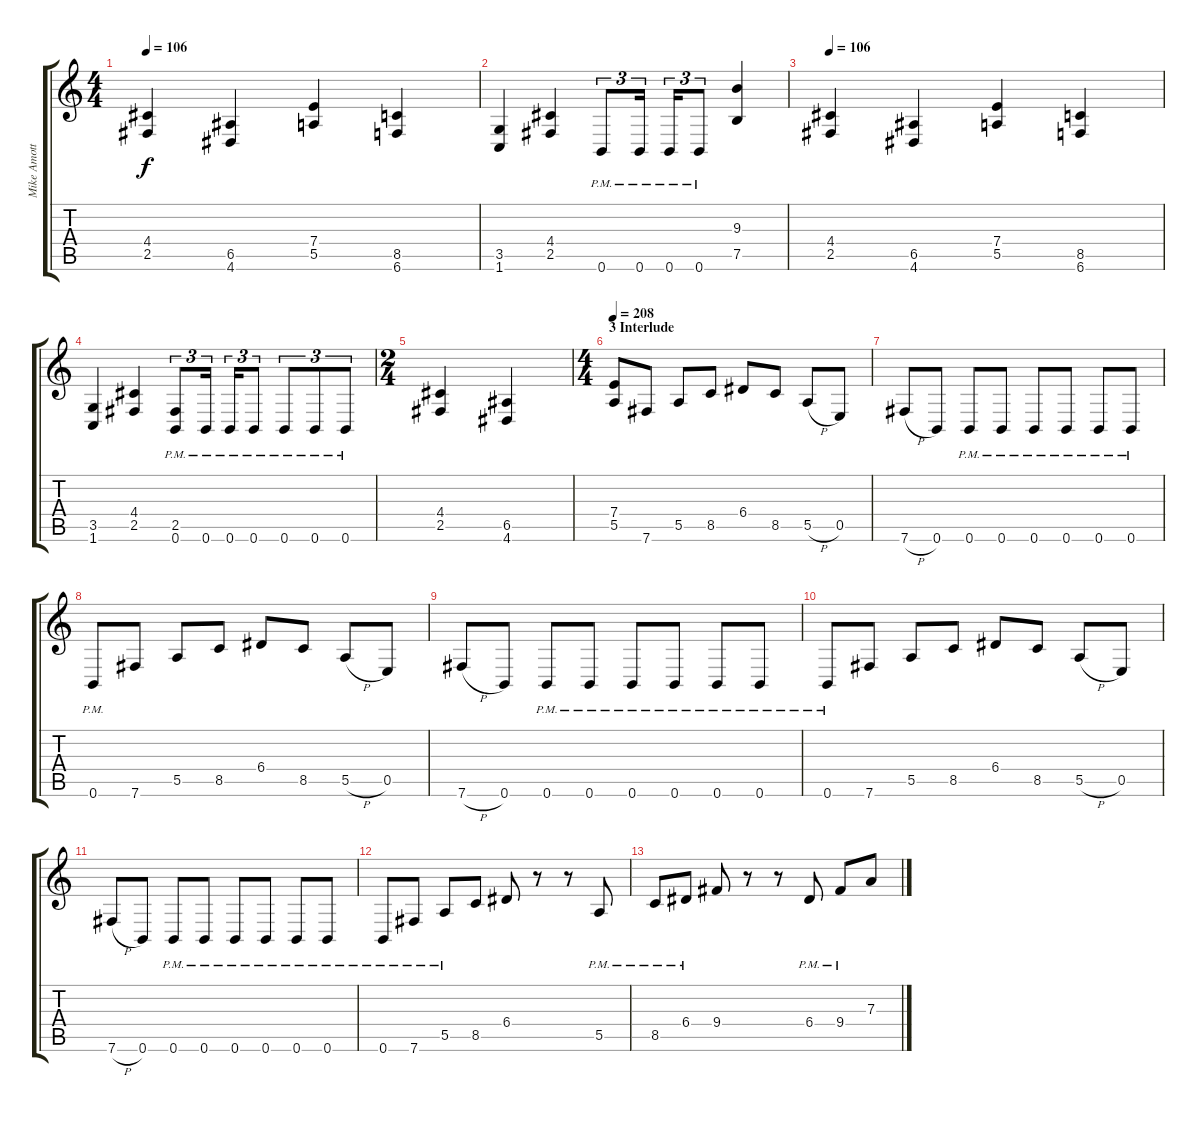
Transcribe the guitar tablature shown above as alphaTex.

\track ("Mike Amott" "Mike Amott") {instrument overdrivenguitar}
\staff {score tabs}
\tuning (B3 Gb3 D3 A2 E2 B1) {hide}
\ts (4 4)
\tempo 106
\clef g2
\ks c
(4.4 2.5).4{dy f} (6.5 4.6).4 (7.4 5.5).4 (8.5 6.6).4 |
(3.5 1.6).4 (4.4 2.5).4 0.6{pm}.8{tu (3 2)} 0.6{pm}.16{tu (3 2)} 0.6{pm}.16{tu (3 2)} 0.6{pm}.8{tu (3 2)} (9.3 7.5).4 |
\tempo 106
(4.4 2.5).4 (6.5 4.6).4 (7.4 5.5).4 (8.5 6.6).4 |
(3.5 1.6).4 (4.4 2.5).4 (2.5{pm} 0.6{pm}).8{tu (3 2)} 0.6{pm}.16{tu (3 2)} 0.6{pm}.16{tu (3 2)} 0.6{pm}.8{tu (3 2)} 0.6{pm}.8{tu (3 2)} 0.6{pm}.8{tu (3 2)} 0.6{pm}.8{tu (3 2)} |
\ts (2 4)
(4.4 2.5).4 (6.5 4.6).4 |
\ts (4 4)
\section ("" "3 Interlude")
\tempo 208
(7.4 5.5).8 7.6.8 5.5.8 8.5.8 6.4.8 8.5.8 5.5{h}.8 0.5.8 |
7.6{h}.8 0.6.8 0.6{pm}.8 0.6{pm}.8 0.6{pm}.8 0.6{pm}.8 0.6{pm}.8 0.6{pm}.8 |
0.6{pm}.8 7.6.8 5.5.8 8.5.8 6.4.8 8.5.8 5.5{h}.8 0.5.8 |
7.6{h}.8 0.6.8 0.6{pm}.8 0.6{pm}.8 0.6{pm}.8 0.6{pm}.8 0.6{pm}.8 0.6{pm}.8 |
0.6{pm}.8 7.6.8 5.5.8 8.5.8 6.4.8 8.5.8 5.5{h}.8 0.5.8 |
7.6{h}.8 0.6.8 0.6{pm}.8 0.6{pm}.8 0.6{pm}.8 0.6{pm}.8 0.6{pm}.8 0.6{pm}.8 |
0.6{pm}.8 7.6{pm}.8 5.5{pm}.8 8.5.8 6.4.8 r.8 r.8 5.5{pm}.8 |
8.5{pm}.8 6.4{pm}.8 9.4.8 r.8 r.8 6.4{pm}.8 9.4{pm}.8 7.3.8
